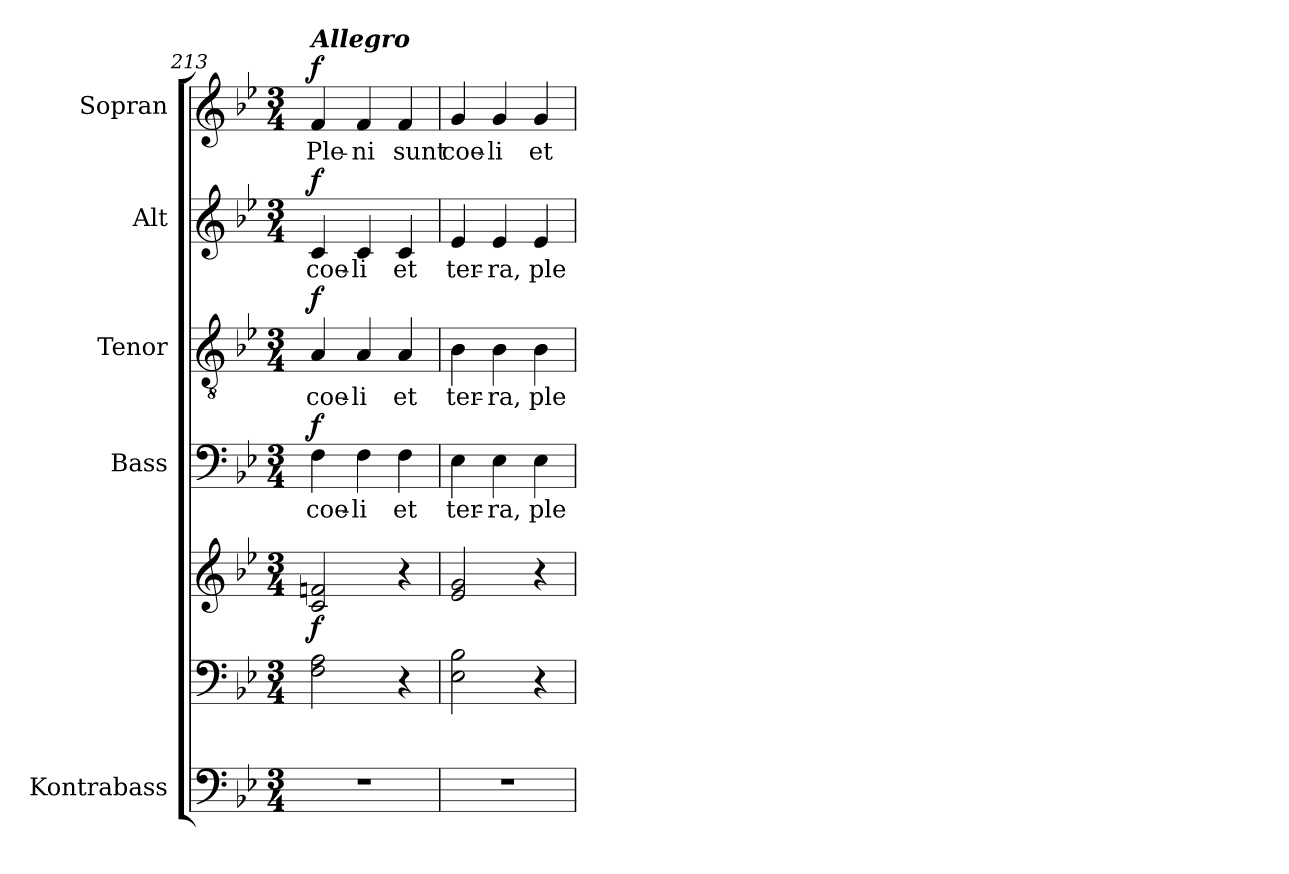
**kern	**kern	**kern	**dynam	**kern	**text	**dynam	**kern	**text	**dynam	**kern	**text	**dynam	**kern	**text	**dynam
*part6	*part5	*part5	*part5	*part4	*part4	*part4	*part3	*part3	*part3	*part2	*part2	*part2	*part1	*part1	*part1
*staff7	*staff6	*staff5	*staff5/6	*staff4	*staff4	*staff4	*staff3	*staff3	*staff3	*staff2	*staff2	*staff2	*staff1	*staff1	*staff1
*I"Kontrabass	*	*	*	*I"Bass	*	*	*I"Tenor	*	*	*I"Alt	*	*	*I"Sopran	*	*
*I'Kb.	*	*	*	*I'B.	*	*	*I'T.	*	*	*I'A.	*	*	*I'S.	*	*
!!LO:LB:g=z
*clefF4	*clefF4	*clefG2	*	*clefF4	*	*	*clefGv2	*	*	*clefG2	*	*	*clefG2	*	*
*ITrd7c12	*	*	*	*	*	*	*	*	*	*	*	*	*	*	*
*k[b-e-]	*k[b-e-]	*k[b-e-]	*	*k[b-e-]	*	*	*k[b-e-]	*	*	*k[b-e-]	*	*	*k[b-e-]	*	*
*B-:	*B-:	*B-:	*	*B-:	*	*	*B-:	*	*	*B-:	*	*	*B-:	*	*
*M3/4	*M3/4	*M3/4	*	*M3/4	*	*	*M3/4	*	*	*M3/4	*	*	*M3/4	*	*
=213	=213	=213	=213	=213	=213	=213	=213	=213	=213	=213	=213	=213	=213	=213	=213
!	!	!	!	!	!	!	!	!	!	!	!	!	!LO:TX:a:Bi:t=Allegro	!	!
!	!	!	!LO:DY:b	!	!LO:LY:b	!LO:DY:a	!	!LO:LY:b	!LO:DY:a	!	!LO:LY:b	!LO:DY:a	!	!LO:LY:b	!LO:DY:a
2.r	2F\ 2A\	2c/ 2fn/	f	4F\	coe-	f	4A/	coe-	f	4c/	coe-	f	4f/	Ple-	f
!	!	!	!	!	!LO:LY:b	!	!	!LO:LY:b	!	!	!LO:LY:b	!	!	!LO:LY:b	!
.	.	.	.	4F\	-li	.	4A/	-li	.	4c/	-li	.	4f/	-ni	.
!	!	!	!	!	!LO:LY:b	!	!	!LO:LY:b	!	!	!LO:LY:b	!	!	!LO:LY:b	!
.	4r	4r	.	4F\	et	.	4A/	et	.	4c/	et	.	4f/	sunt	.
=214	=214	=214	=214	=214	=214	=214	=214	=214	=214	=214	=214	=214	=214	=214	=214
!	!	!	!	!	!LO:LY:b	!	!	!LO:LY:b	!	!	!LO:LY:b	!	!	!LO:LY:b	!
2.r	2E-\ 2B-\	2e-/ 2g/	.	4E-\	ter-	.	4B-\	ter-	.	4e-/	ter-	.	4g/	coe-	.
!	!	!	!	!	!LO:LY:b	!	!	!LO:LY:b	!	!	!LO:LY:b	!	!	!LO:LY:b	!
.	.	.	.	4E-\	-ra,	.	4B-\	-ra,	.	4e-/	-ra,	.	4g/	-li	.
!	!	!	!	!	!LO:LY:b	!	!	!LO:LY:b	!	!	!LO:LY:b	!	!	!LO:LY:b	!
.	4r	4r	.	4E-\	ple-	.	4B-\	ple-	.	4e-/	ple-	.	4g/	et	.
=	=	=	=	=	=	=	=	=	=	=	=	=	=	=	=
*-	*-	*-	*-	*-	*-	*-	*-	*-	*-	*-	*-	*-	*-	*-	*-
